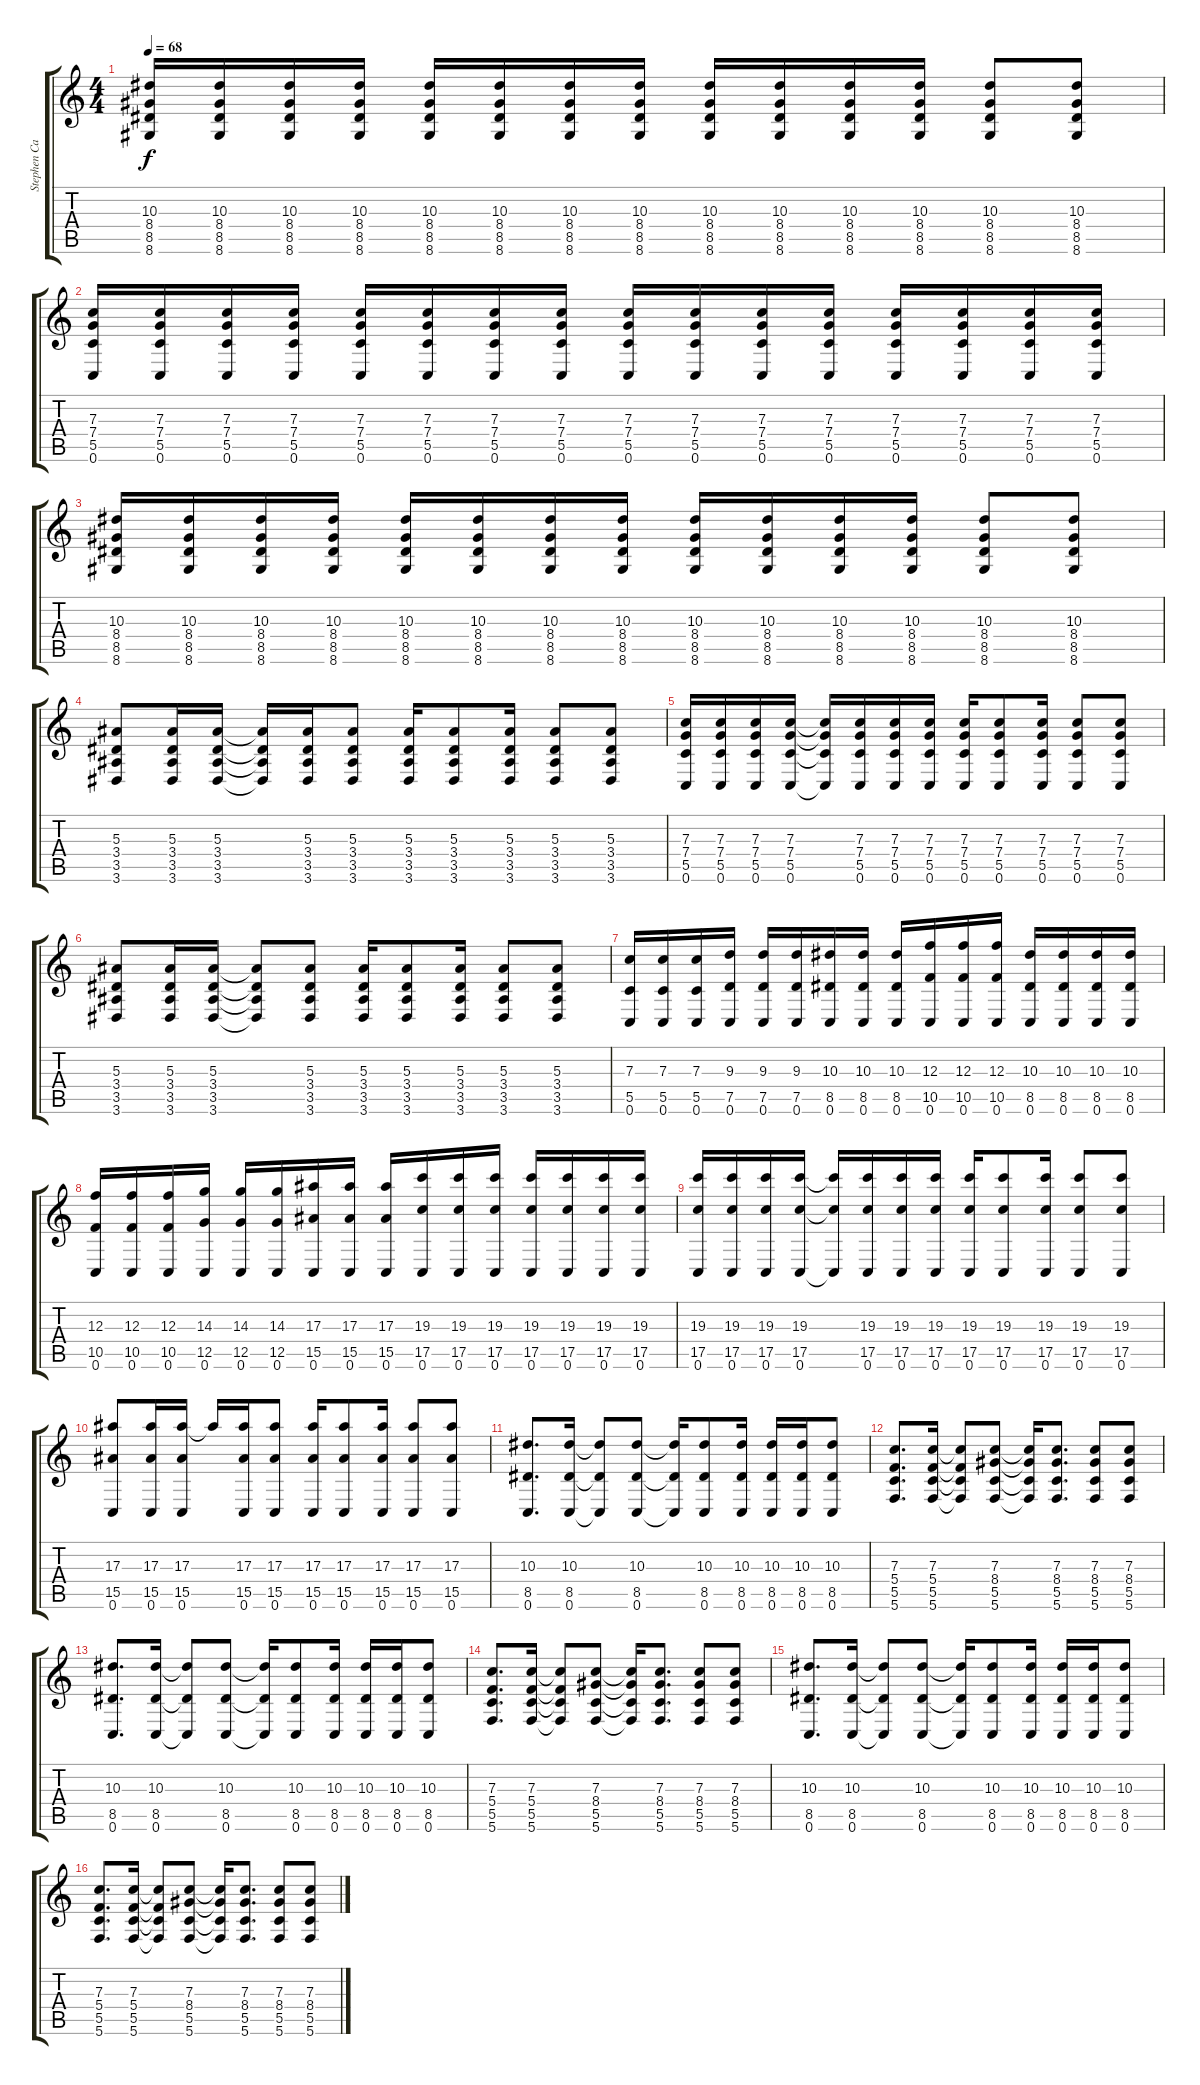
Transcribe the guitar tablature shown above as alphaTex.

\track ("Stephen Carpenter" "Stephen Ca") {instrument distortionguitar}
\staff {score tabs}
\tuning (D4 A3 F3 C3 G2 C2) {hide}
\ts (4 4)
\tempo 68
\clef g2
\ks c
(10.3 8.4 8.5 8.6).16{dy f} (10.3 8.4 8.5 8.6).16 (10.3 8.4 8.5 8.6).16 (10.3 8.4 8.5 8.6).16 (10.3 8.4 8.5 8.6).16 (10.3 8.4 8.5 8.6).16 (10.3 8.4 8.5 8.6).16 (10.3 8.4 8.5 8.6).16 (10.3 8.4 8.5 8.6).16 (10.3 8.4 8.5 8.6).16 (10.3 8.4 8.5 8.6).16 (10.3 8.4 8.5 8.6).16 (10.3 8.4 8.5 8.6).8 (10.3 8.4 8.5 8.6).8 |
(7.3 7.4 5.5 0.6).16 (7.3 7.4 5.5 0.6).16 (7.3 7.4 5.5 0.6).16 (7.3 7.4 5.5 0.6).16 (7.3 7.4 5.5 0.6).16 (7.3 7.4 5.5 0.6).16 (7.3 7.4 5.5 0.6).16 (7.3 7.4 5.5 0.6).16 (7.3 7.4 5.5 0.6).16 (7.3 7.4 5.5 0.6).16 (7.3 7.4 5.5 0.6).16 (7.3 7.4 5.5 0.6).16 (7.3 7.4 5.5 0.6).16 (7.3 7.4 5.5 0.6).16 (7.3 7.4 5.5 0.6).16 (7.3 7.4 5.5 0.6).16 |
(10.3 8.4 8.5 8.6).16 (10.3 8.4 8.5 8.6).16 (10.3 8.4 8.5 8.6).16 (10.3 8.4 8.5 8.6).16 (10.3 8.4 8.5 8.6).16 (10.3 8.4 8.5 8.6).16 (10.3 8.4 8.5 8.6).16 (10.3 8.4 8.5 8.6).16 (10.3 8.4 8.5 8.6).16 (10.3 8.4 8.5 8.6).16 (10.3 8.4 8.5 8.6).16 (10.3 8.4 8.5 8.6).16 (10.3 8.4 8.5 8.6).8 (10.3 8.4 8.5 8.6).8 |
(5.3 3.4 3.5 3.6).8 (5.3 3.4 3.5 3.6).16 (5.3 3.4 3.5 3.6).16 (5.3{t} 3.4{t} 3.5{t} 3.6{t}).16 (5.3 3.4 3.5 3.6).16 (5.3 3.4 3.5 3.6).8 (5.3 3.4 3.5 3.6).16 (5.3 3.4 3.5 3.6).8 (5.3 3.4 3.5 3.6).16 (5.3 3.4 3.5 3.6).8 (5.3 3.4 3.5 3.6).8 |
(7.3 7.4 5.5 0.6).16 (7.3 7.4 5.5 0.6).16 (7.3 7.4 5.5 0.6).16 (7.3 7.4 5.5 0.6).16 (7.3{t} 7.4{t} 5.5{t} 0.6{t}).16 (7.3 7.4 5.5 0.6).16 (7.3 7.4 5.5 0.6).16 (7.3 7.4 5.5 0.6).16 (7.3 7.4 5.5 0.6).16 (7.3 7.4 5.5 0.6).8 (7.3 7.4 5.5 0.6).16 (7.3 7.4 5.5 0.6).8 (7.3 7.4 5.5 0.6).8 |
(5.3 3.4 3.5 3.6).8 (5.3 3.4 3.5 3.6).16 (5.3 3.4 3.5 3.6).16 (5.3{t} 3.4{t} 3.5{t} 3.6{t}).8 (5.3 3.4 3.5 3.6).8 (5.3 3.4 3.5 3.6).16 (5.3 3.4 3.5 3.6).8 (5.3 3.4 3.5 3.6).16 (5.3 3.4 3.5 3.6).8 (5.3 3.4 3.5 3.6).8 |
(7.3 5.5 0.6).16 (7.3 5.5 0.6).16 (7.3 5.5 0.6).16 (9.3 7.5 0.6).16 (9.3 7.5 0.6).16 (9.3 7.5 0.6).16 (10.3 8.5 0.6).16 (10.3 8.5 0.6).16 (10.3 8.5 0.6).16 (12.3 10.5 0.6).16 (12.3 10.5 0.6).16 (12.3 10.5 0.6).16 (10.3 8.5 0.6).16 (10.3 8.5 0.6).16 (10.3 8.5 0.6).16 (10.3 8.5 0.6).16 |
(12.3 10.5 0.6).16 (12.3 10.5 0.6).16 (12.3 10.5 0.6).16 (14.3 12.5 0.6).16 (14.3 12.5 0.6).16 (14.3 12.5 0.6).16 (17.3 15.5 0.6).16 (17.3 15.5 0.6).16 (17.3 15.5 0.6).16 (19.3 17.5 0.6).16 (19.3 17.5 0.6).16 (19.3 17.5 0.6).16 (19.3 17.5 0.6).16 (19.3 17.5 0.6).16 (19.3 17.5 0.6).16 (19.3 17.5 0.6).16 |
(19.3 17.5 0.6).16 (19.3 17.5 0.6).16 (19.3 17.5 0.6).16 (19.3 17.5 0.6).16 (19.3{t} 17.5{t} 0.6{t}).16 (19.3 17.5 0.6).16 (19.3 17.5 0.6).16 (19.3 17.5 0.6).16 (19.3 17.5 0.6).16 (19.3 17.5 0.6).8 (19.3 17.5 0.6).16 (19.3 17.5 0.6).8 (19.3 17.5 0.6).8 |
(17.3 15.5 0.6).8 (17.3 15.5 0.6).16 (17.3 15.5 0.6).16 17.3{t}.16 (17.3 15.5 0.6).16 (17.3 15.5 0.6).8 (17.3 15.5 0.6).16 (17.3 15.5 0.6).8 (17.3 15.5 0.6).16 (17.3 15.5 0.6).8 (17.3 15.5 0.6).8 |
(10.3 8.5 0.6).8{d} (10.3 8.5 0.6).16 (10.3{t} 8.5{t} 0.6{t}).8 (10.3 8.5 0.6).8 (10.3{t} 8.5{t} 0.6{t}).16 (10.3 8.5 0.6).8 (10.3 8.5 0.6).16 (10.3 8.5 0.6).16 (10.3 8.5 0.6).16 (10.3 8.5 0.6).8 |
(7.3 5.4 5.5 5.6).8{d} (7.3 5.4 5.5 5.6).16 (7.3{t} 5.4{t} 5.5{t} 5.6{t}).8 (7.3 8.4 5.5 5.6).8 (7.3{t} 8.4{t} 5.5{t} 5.6{t}).16 (7.3 8.4 5.5 5.6).8{d} (7.3 8.4 5.5 5.6).8 (7.3 8.4 5.5 5.6).8 |
(10.3 8.5 0.6).8{d} (10.3 8.5 0.6).16 (10.3{t} 8.5{t} 0.6{t}).8 (10.3 8.5 0.6).8 (10.3{t} 8.5{t} 0.6{t}).16 (10.3 8.5 0.6).8 (10.3 8.5 0.6).16 (10.3 8.5 0.6).16 (10.3 8.5 0.6).16 (10.3 8.5 0.6).8 |
(7.3 5.4 5.5 5.6).8{d} (7.3 5.4 5.5 5.6).16 (7.3{t} 5.4{t} 5.5{t} 5.6{t}).8 (7.3 8.4 5.5 5.6).8 (7.3{t} 8.4{t} 5.5{t} 5.6{t}).16 (7.3 8.4 5.5 5.6).8{d} (7.3 8.4 5.5 5.6).8 (7.3 8.4 5.5 5.6).8 |
(10.3 8.5 0.6).8{d} (10.3 8.5 0.6).16 (10.3{t} 8.5{t} 0.6{t}).8 (10.3 8.5 0.6).8 (10.3{t} 8.5{t} 0.6{t}).16 (10.3 8.5 0.6).8 (10.3 8.5 0.6).16 (10.3 8.5 0.6).16 (10.3 8.5 0.6).16 (10.3 8.5 0.6).8 |
(7.3 5.4 5.5 5.6).8{d} (7.3 5.4 5.5 5.6).16 (7.3{t} 5.4{t} 5.5{t} 5.6{t}).8 (7.3 8.4 5.5 5.6).8 (7.3{t} 8.4{t} 5.5{t} 5.6{t}).16 (7.3 8.4 5.5 5.6).8{d} (7.3 8.4 5.5 5.6).8 (7.3 8.4 5.5 5.6).8
